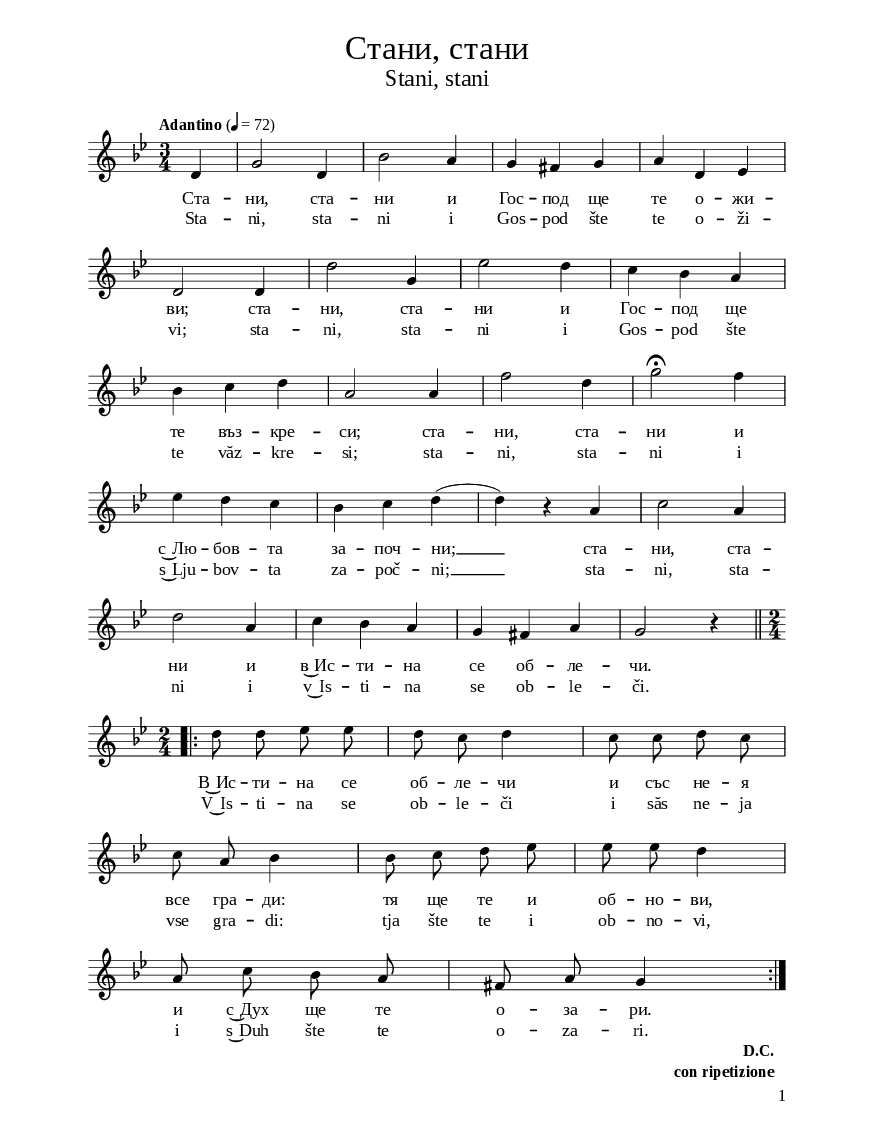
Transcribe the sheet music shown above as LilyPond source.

\version "2.24.1"

% include paper part and global functions
\include "include/globals.ily"

\bookpart {
  
     \label #'ref028
  \tocItem \markup "Стани, стани – Stani, stani"

  \include "include/bookpart-paper.ily"
  \score {
    \include "include/score-layout.ily"

    \new Voice \absolute {
      \clef treble
      \key g \minor
      \time 3/4
      \tempoFunc "Adantino" 4 "72"
      \autoBeamOff
      \partial 4
      d'4 | g'2 d'4 | bes'2 a'4 | g'4 fis' g' |  a'4 d' es'  \break
      d'2 d'4 |  d''2 g'4 | es''2 d''4 | c''4 bes' a' \break |
      bes'4 c'' d'' | a'2 a'4 | f''2 d''4 |  g''2 \fermata f''4 \break |
      es''4 d'' c'' | bes'4 c'' d'' ( | d''4 ) r a' | c''2 a'4 \break |
      d''2 a'4 | c''4 bes' a' | g'4 fis' a' | g'2 r4 | \time 2/4 \break |
      \repeat volta 2 {
        \bar ".|:-||" d''8 d'' es'' es'' | d''8 c'' d''4 | c''8 c'' d'' c'' \break |
        c''8 a' bes'4 | bes'8 c'' d'' es'' | es''8 es'' d''4 \break |
        a'8 c'' bes' a' | fis'8 a' g'4   \break
      }
    }


    \addlyrics {
      Ста -- ни, ста -- ни и Гос -- под ще те о -- жи -- ви;
      ста -- ни, ста -- ни и Гос -- под ще те въз --
      кре -- си; ста -- ни, ста -- ни и с~Лю -- бов --
      та за -- поч -- ни; __ ста -- ни, ста -- ни и в~Ис
      -- ти -- на се об -- ле -- чи. В~Ис -- ти -- на
      се об -- ле -- чи и със не -- я все гра -- ди:
      тя ще те и об -- но -- ви, и с~Дух ще те о
      -- за -- ри.}
    \addlyrics {
      Sta -- ni, sta -- ni i Gos -- pod šte te o -- ži -- vi;
      sta -- ni, sta -- ni i Gos -- pod šte te văz --
      kre -- si; sta -- ni, sta -- ni i s~Lju -- bov --
      ta za -- poč -- ni; __ sta -- ni, sta -- ni i v~Is
      -- ti -- na se ob -- le -- či. V~Is -- ti -- na
      se ob -- le -- či i săs ne -- ja vse gra -- di:
      tja šte te i ob -- no -- vi, i s~Duh šte te o
      -- za -- ri.}

        \header {
          title = \titleFunc "Стани, стани" "Stani, stani"
        }

        \midi{}

      } % score

      \markup \dc-two "D.C." "con ripetizione"

      \pageBreak

      % include foreign translation(s) of the song
      \version "2.24.1"

\markup \fill-line { \fontsize #deTitleFontSize "Stehe auf, stehe auf" }
\markup \null
\markup \null
\markup \fontsize #deCoupletFontSize {
  \hspace #10
  \override #`(baseline-skip . ,deCoupletBaselineSkip)
  \column {
    \line { 1. Steh auf, steh auf }
    \line {   "   " und der Herr wird dich beleben; }
    \line {   "   " steh auf, steh auf}
    \line {   "   " und der Herr wird dich auferstehen lassen; }
    \line {   "   " steh auf, steh auf  }
    \line {   "   "und beginne mit Liebe;}
    \line {   "   "stehe auf, stehe auf }
    \line {   "   "und kleide dich in Wahrheit.}

    \line {   "   " }
    \line {  2. Kleide dich in Wahrheit}
    \line {   "   "und erbaue immer mit ihr,}
    \line {   "   "sie wird dich sogar erneuern}
    \line {   "   "und mit Geist dich erleuchten.}
    \line { " " }


  }
}












%---------------------------------------------------------------------


    } % bookpart
